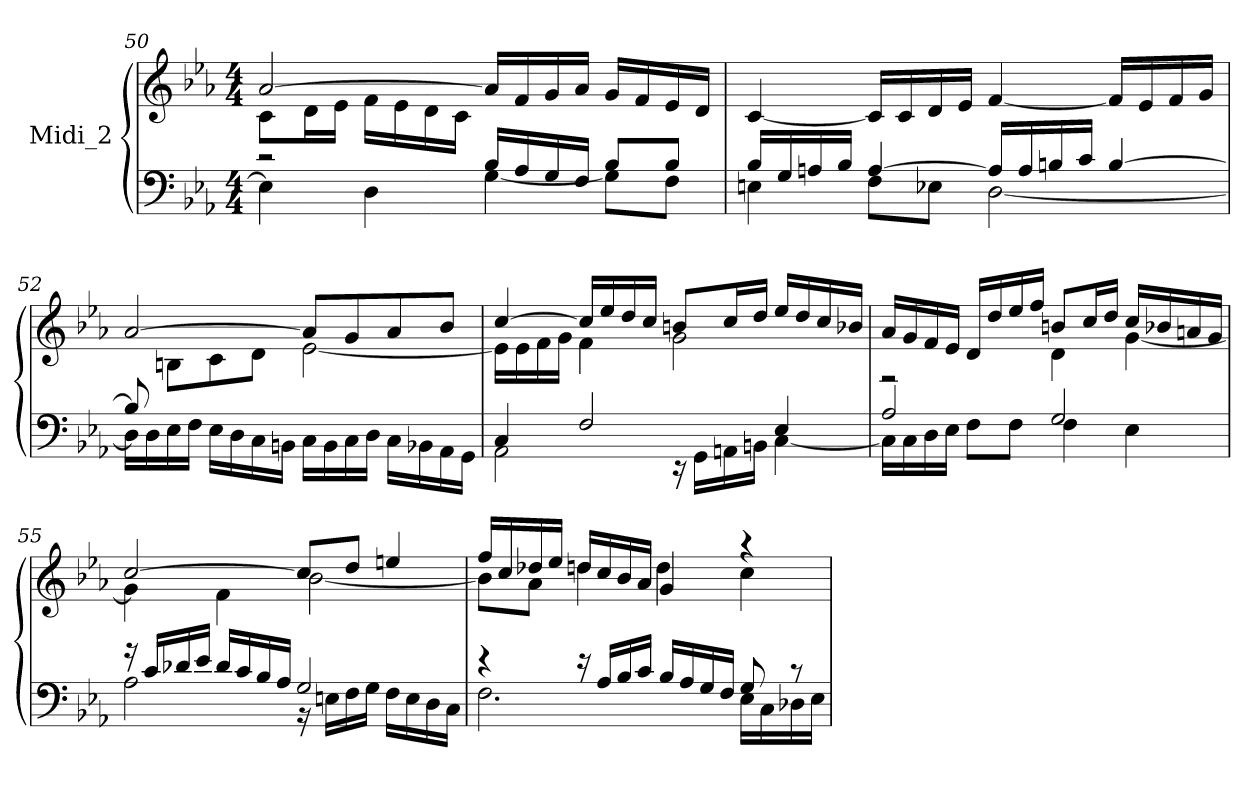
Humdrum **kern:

**kern	**kern
*part1	*part1
*staff2	*staff1
*I"Midi_2	*
!!LO:LB:g=z
*clefF4	*clefG2
*k[b-e-a-]	*k[b-e-a-]
*E-:	*E-:
*M4/4	*M4/4
=50	=50
*^	*^
2r	4E-\]	[2a-/	8c\L
.	.	.	16d\L
.	.	.	16e-\JJ
.	4D\	.	16f\LL
.	.	.	16e-\
.	.	.	16d\
.	.	.	16c\JJ
16B-/LL	[4G\	16a-/LL]	2ryy
16A-/	.	16f/	.
16G/	.	16g/	.
16F/JJ	.	16a-/JJ	.
8B-/L	8GL]	16gLL	.
.	.	16f/	.
8B-/J	8F\J	16e-/	.
.	.	16d/JJ	.
=51	=51	=51	=51
16B-/LL	4En\	[4c/	2ryy
16G/	.	.	.
16An/	.	.	.
16B-/JJ	.	.	.
[4A/	8F\L	16c/LL]	.
.	.	16c/	.
.	8E-X\J	16d/	.
.	.	16e-/JJ	.
16A/LL]	[2D\	[4f/	2ryy
16A/	.	.	.
16Bn/	.	.	.
16c/JJ	.	.	.
[4B/	.	16f/LL]	.
.	.	16e-/	.
.	.	16f/	.
.	.	16g/JJ	.
=52	=52	=52	=52
8B/]	16DLL]	[2a-/	8ryy
.	16D\	.	.
8ryy	16E-\	.	8BnL
.	16F\JJ	.	.
8ryy	16E-\LL	.	8c\
.	16D\	.	.
8ryy	16C\	.	8d\J
.	16BBn\JJ	.	.
2ryy	16CLL	8a-L]	[2e-\
.	16BB\	.	.
.	16C\	8g/	.
.	16D\JJ	.	.
.	16C\LL	8a-/	.
.	16BB-X\	.	.
.	16AA-\	8b-/J	.
.	16GG\JJ	.	.
!!LO:LB:g=z	!!
=53	=53	=53	=53
4C/	2AA-\	[4cc/	16e-LL]
.	.	.	16e-\
.	.	.	16f\
.	.	.	16g\JJ
2F/	.	16cc/LL]	4f\
.	.	16ee-/	.
.	.	16dd/	.
.	.	16cc/JJ	.
.	16r	8bnL	2g\
.	16GG\LL	.	.
.	16AAn\	16cc/L	.
.	16BBn\JJ	16dd/JJ	.
4E-/	[4C\	16ee-/LL	.
.	.	16dd/	.
.	.	16cc	.
.	.	16b-X/JJ	.
=54	=54	=54	=54
2A-/	16C\LL]	16a-/LL	2r
.	16C\	16g/	.
.	16D\	16f/	.
.	16E-\JJ	16e-/JJ	.
.	8F\L	16dLL	.
.	.	16dd/	.
.	8F\J	16ee-/	.
.	.	16ff/JJ	.
2G/	4F\	8bn/L	4d\
.	.	16cc/L	.
.	.	16dd/JJ	.
.	4E-\	16ccLL	[4g\
.	.	16b-X/	.
.	.	16an/	.
.	.	16g/JJ	.
=55	=55	=55	=55
16r	2A-\	[2cc/	4g\]
16c/LL	.	.	.
16d-X/	.	.	.
16e-/JJ	.	.	.
16d-/LL	.	.	4f\
16c/	.	.	.
16B-/	.	.	.
16A-/JJ	.	.	.
2G/	16r	8cc/L]	[2b-\
.	16EnLL	.	.
.	16F\	8dd/J	.
.	16G\JJ	.	.
.	16FLL	4een/	.
.	16E\	.	.
.	16D\	.	.
.	16C\JJ	.	.
!!LO:LB:g=z	!!
=56	=56	=56	=56
4r	2.F\	16ff/LL	8b-\L]
.	.	16cc/	.
.	.	16dd-X/	8a-\J
.	.	16ee-/JJ	.
16r	.	16dd-LL	4dd\
16A-/LL	.	16cc	.
16B-/	.	16b-	.
16c/JJ	.	16a-JJ	.
16B-/LL	.	4g/	4dd\
16A-/	.	.	.
16G/	.	.	.
16F/JJ	.	.	.
8G/	16E-\LL	4r	4cc\
.	16C\	.	.
8r	16D-X\	.	.
.	16E-\JJ	.	.
*v	*v	*	*
*	*v	*v
=	=
*-	*-
